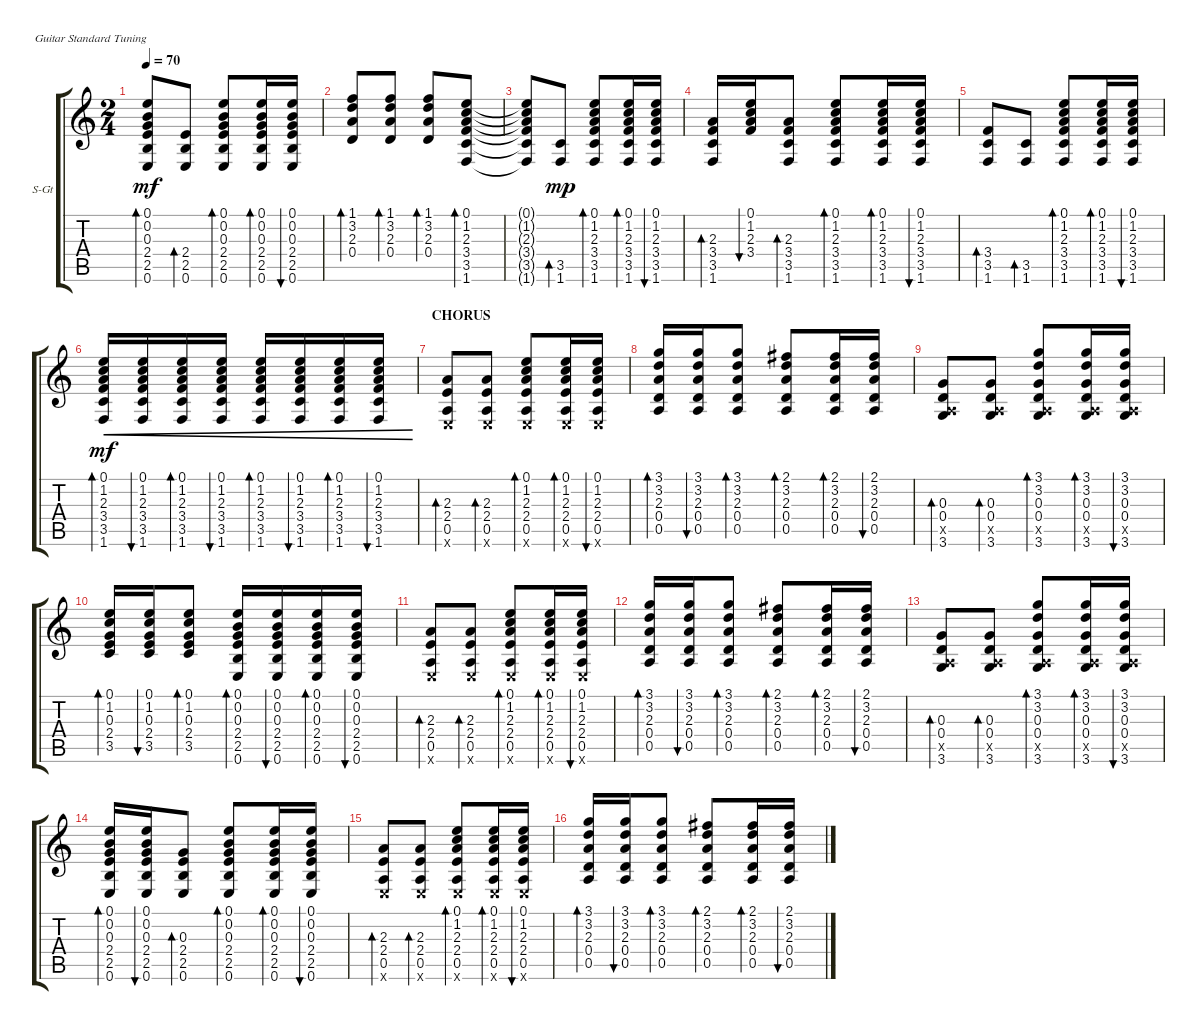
\defaultSystemsLayout 4
\bracketExtendMode groupsimilarinstruments
\firstSystemTrackNameOrientation horizontal
\otherSystemsTrackNameOrientation horizontal
\track ("Steel Guitar" "S-Gt") {instrument acousticguitarsteel}
\staff {score tabs}
\tuning (E4 B3 G3 D3 A2 E2)
\ts (2 4)
\tempo 70
\clef g2
\ks aminor
(0.6 2.5 2.4 0.3 0.2 0.1).8{bd 30 dy mf} (0.6 2.5 2.4).8{bd 30} (0.6 2.5 2.4 0.3 0.2 0.1).8{bd 30} (0.6 2.5 2.4 0.3 0.2 0.1).16{bd 30} (0.6 2.5 2.4 0.3 0.2 0.1).16{bu 30} |
(0.4 2.3 3.2 1.1).8{bd 30} (0.4 2.3 3.2 1.1).8{bd 30} (0.4 2.3 3.2 1.1).8{bd 30} (1.6 3.5 3.4 2.3 1.2 0.1).8{bd 30} |
(1.6{t} 3.5{t} 3.4{t} 2.3{t} 1.2{t} 0.1{t}).8 (1.6 3.5).8{bd 30 dy mp} (1.6 3.5 3.4 2.3 1.2 0.1).8{bd 30} (1.6 3.5 3.4 2.3 1.2 0.1).16{bd 30} (1.6 3.5 3.4 2.3 1.2 0.1).16{bu 30} |
(1.6 3.5 3.4 2.3).16{bd 30} (3.4 2.3 1.2 0.1).16{bu 30} (1.6 3.5 3.4 2.3).8{bd 30} (1.6 3.5 3.4 2.3 1.2 0.1).8{bd 30} (1.6 3.5 3.4 2.3 1.2 0.1).16{bd 30} (1.6 3.5 3.4 2.3 1.2 0.1).16{bu 30} |
(1.6 3.5 3.4).8{bd 30} (1.6 3.5).8{bd 30} (1.6 3.5 3.4 2.3 1.2 0.1).8{bd 30} (1.6 3.5 3.4 2.3 1.2 0.1).16{bd 30} (1.6 3.5 3.4 2.3 1.2 0.1).16{bu 30} |
(1.6 3.5 3.4 2.3 1.2 0.1).16{bd 30 cre dy mf} (1.6 3.5 3.4 2.3 1.2 0.1).16{bu 30 cre} (1.6 3.5 3.4 2.3 1.2 0.1).16{bd 30 cre} (1.6 3.5 3.4 2.3 1.2 0.1).16{bu 30 cre} (1.6 3.5 3.4 2.3 1.2 0.1).16{bd 30 cre} (1.6 3.5 3.4 2.3 1.2 0.1).16{bu 30 cre} (1.6 3.5 3.4 2.3 1.2 0.1).16{bd 30 cre} (1.6 3.5 3.4 2.3 1.2 0.1).16{bu 30 cre} |
\section ("" "CHORUS")
(0.5 2.4 0.6{x} 2.3).8{bd 30} (0.5 0.6{x} 2.4 2.3).8{bd 30} (0.5 2.4 2.3 1.2 0.1 0.6{x}).8{bd 30} (0.5 2.4 2.3 1.2 0.1 0.6{x}).16{bd 30} (0.5 2.4 2.3 1.2 0.1 0.6{x}).16{bu 30} |
(0.5 0.4 2.3 3.2 3.1).16{bd 30} (0.4 2.3 3.2 3.1 0.5).16{bu 30} (0.5 0.4 2.3 3.2 3.1).8{bd 30} (0.5 0.4 2.3 3.2 2.1).8{bd 30} (0.5 0.4 2.3 3.2 2.1).16{bd 30} (0.5 0.4 2.3 3.2 2.1).16{bu 30} |
(0.5{x} 0.4 3.6 0.3).8{bd 30} (0.5{x} 3.6 0.4 0.3).8{bd 30} (0.5{x} 0.4 0.3 3.2 3.1 3.6).8{bd 30} (0.5{x} 0.4 0.3 3.2 3.1 3.6).16{bd 30} (0.5{x} 0.4 0.3 3.2 3.1 3.6).16{bu 30} |
(3.5 2.4 0.3 1.2 0.1).16{bd 30} (2.4 0.3 1.2 0.1 3.5).16{bu 30} (3.5 2.4 0.3 1.2 0.1).8{bd 30} (2.5 2.4 0.3 0.2 0.1 0.6).16{bd 30} (2.4 0.3 0.2 0.1 2.5 0.6).16{bu 30} (2.5 2.4 0.3 0.2 0.1 0.6).16{bd 30} (2.4 0.3 0.2 0.1 2.5 0.6).16{bu 30} |
(0.5 2.4 0.6{x} 2.3).8{bd 30} (0.5 0.6{x} 2.4 2.3).8{bd 30} (0.5 2.4 2.3 1.2 0.1 0.6{x}).8{bd 30} (0.5 2.4 2.3 1.2 0.1 0.6{x}).16{bd 30} (0.5 2.4 2.3 1.2 0.1 0.6{x}).16{bu 30} |
(0.5 0.4 2.3 3.2 3.1).16{bd 30} (0.4 2.3 3.2 3.1 0.5).16{bu 30} (0.5 0.4 2.3 3.2 3.1).8{bd 30} (0.5 0.4 2.3 3.2 2.1).8{bd 30} (0.5 0.4 2.3 3.2 2.1).16{bd 30} (0.5 0.4 2.3 3.2 2.1).16{bu 30} |
(0.5{x} 0.4 3.6 0.3).8{bd 30} (0.5{x} 3.6 0.4 0.3).8{bd 30} (0.5{x} 0.4 0.3 3.2 3.1 3.6).8{bd 30} (0.5{x} 0.4 0.3 3.2 3.1 3.6).16{bd 30} (0.5{x} 0.4 0.3 3.2 3.1 3.6).16{bu 30} |
(2.5 2.4 0.3 0.2 0.1 0.6).16{bd 30} (2.4 0.3 0.2 0.1 2.5 0.6).16{bu 30} (2.5 2.4 0.3 0.6).8{bd 30} (2.5 2.4 0.3 0.2 0.1 0.6).8{bd 30} (2.5 2.4 0.3 0.2 0.1 0.6).16{bd 30} (2.5 2.4 0.3 0.2 0.1 0.6).16{bu 30} |
(0.5 2.4 0.6{x} 2.3).8{bd 30} (0.5 0.6{x} 2.4 2.3).8{bd 30} (0.5 2.4 2.3 1.2 0.1 0.6{x}).8{bd 30} (0.5 2.4 2.3 1.2 0.1 0.6{x}).16{bd 30} (0.5 2.4 2.3 1.2 0.1 0.6{x}).16{bu 30} |
(0.5 0.4 2.3 3.2 3.1).16{bd 30} (0.4 2.3 3.2 3.1 0.5).16{bu 30} (0.5 0.4 2.3 3.2 3.1).8{bd 30} (0.5 0.4 2.3 3.2 2.1).8{bd 30} (0.5 0.4 2.3 3.2 2.1).16{bd 30} (0.5 0.4 2.3 3.2 2.1).16{bu 30}
